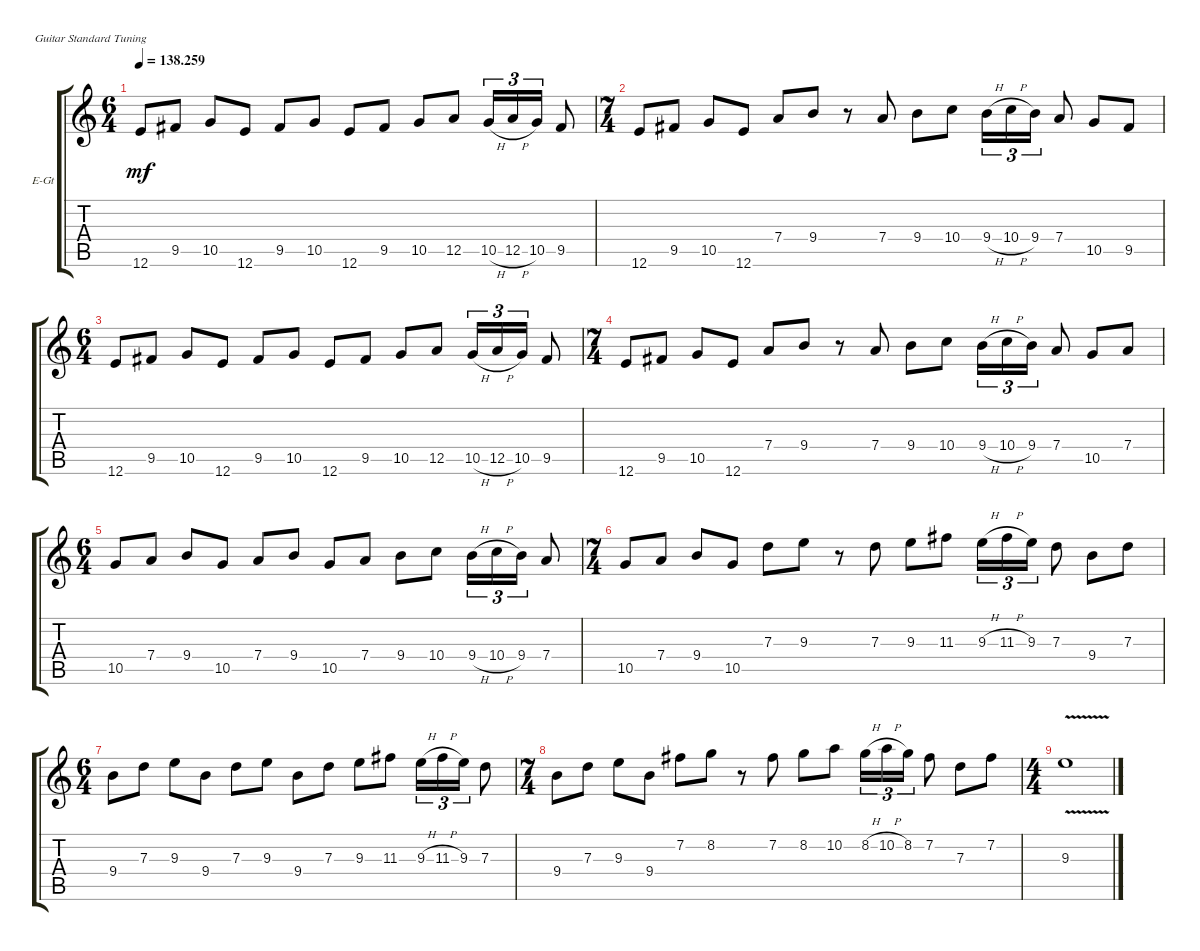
\defaultSystemsLayout 4
\bracketExtendMode groupsimilarinstruments
\firstSystemTrackNameOrientation horizontal
\otherSystemsTrackNameOrientation horizontal
\track ("James Harmony" "E-Gt") {instrument distortionguitar}
\staff {score tabs}
\tuning (E4 B3 G3 D3 A2 E2)
\ts (6 4)
\tempo
138.259
\accidentals auto
\clef g2
\ottava regular
\simile none
\ks c
12.6.8{dy mf instrument distortionguitar} 9.5.8 10.5.8 12.6.8 9.5.8 10.5.8 12.6.8 9.5.8 10.5.8 12.5.8 10.5{h}.16{tu (3 2)} 12.5{h}.16{tu (3 2)} 10.5.16{tu (3 2)} 9.5.8 |
\ts (7 4)
12.6.8 9.5.8 10.5.8 12.6.8 7.4.8 9.4.8 r.8 7.4.8 9.4.8 10.4.8 9.4{h}.16{tu (3 2)} 10.4{h}.16{tu (3 2)} 9.4.16{tu (3 2)} 7.4.8 10.5.8 9.5.8 |
\ts (6 4)
12.6.8 9.5.8 10.5.8 12.6.8 9.5.8 10.5.8 12.6.8 9.5.8 10.5.8 12.5.8 10.5{h}.16{tu (3 2)} 12.5{h}.16{tu (3 2)} 10.5.16{tu (3 2)} 9.5.8 |
\ts (7 4)
12.6.8 9.5.8 10.5.8 12.6.8 7.4.8 9.4.8 r.8 7.4.8 9.4.8 10.4.8 9.4{h}.16{tu (3 2)} 10.4{h}.16{tu (3 2)} 9.4.16{tu (3 2)} 7.4.8 10.5.8 7.4.8 |
\ts (6 4)
10.5.8 7.4.8 9.4.8 10.5.8 7.4.8 9.4.8 10.5.8 7.4.8 9.4.8 10.4.8 9.4{h}.16{tu (3 2)} 10.4{h}.16{tu (3 2)} 9.4.16{tu (3 2)} 7.4.8 |
\ts (7 4)
10.5.8 7.4.8 9.4.8 10.5.8 7.3.8 9.3.8 r.8 7.3.8 9.3.8 11.3.8 9.3{h}.16{tu (3 2)} 11.3{h}.16{tu (3 2)} 9.3.16{tu (3 2)} 7.3.8 9.4.8 7.3.8 |
\ts (6 4)
9.4.8 7.3.8 9.3.8 9.4.8 7.3.8 9.3.8 9.4.8 7.3.8 9.3.8 11.3.8 9.3{h}.16{tu (3 2)} 11.3{h}.16{tu (3 2)} 9.3.16{tu (3 2)} 7.3.8 |
\ts (7 4)
9.4.8 7.3.8 9.3.8 9.4.8 7.2.8 8.2.8 r.8 7.2.8 8.2.8 10.2.8 8.2{h}.16{tu (3 2)} 10.2{h}.16{tu (3 2)} 8.2.16{tu (3 2)} 7.2.8 7.3.8 7.2.8 |
\ts (4 4)
9.3{v}.1
